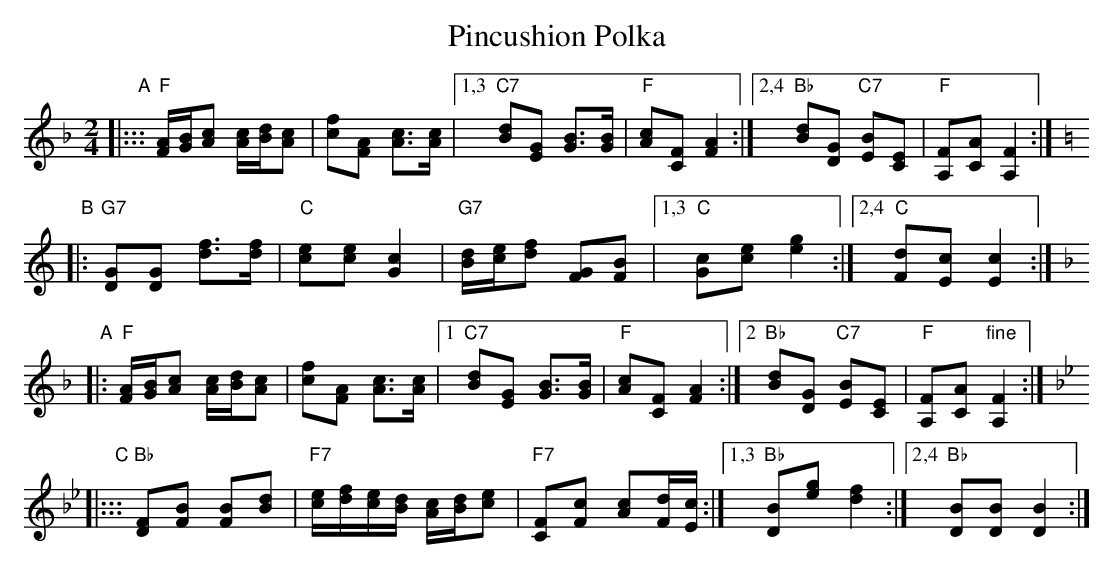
X:1
T: Pincushion Polka
M: 2/4
L: 1/16
K: F
"A"\
|::: "F"[AF][BG][c2A2] [cA][dB][c2A2] \
| [f2c2][A2F2] [c3A3][cA] \
|1,3 "C7"[d2B2][G2E2] [B3G3][BG] \
| "F"[c2A2][F2C2] [A4F4] \
:|2,4 "Bb"[d2B2][G2D2] "C7"[B2E2][E2C2] \
| "F"[F2A,2][A2C2] [F4A,4] :|
K: C
"B"\
|: "G7"[G2D2][G2D2] [f3d3][fd] \
| "C"[e2c2][e2c2] [c4G4] \
| "G7"[dB][ec][f2d2] [G2F2][B2F2] \
|1,3 "C"[c2G2][e2c2] [g4e4] \
:|2,4 "C"[d2F2][c2E2] [c4E4] :|
K: F
"A"
|: "F"[AF][BG][c2A2] [cA][dB][c2A2] \
| [f2c2][A2F2] [c3A3][cA] \
|1 "C7"[d2B2][G2E2] [B3G3][BG] \
| "F"[c2A2][F2C2] [A4F4] \
:|2 "Bb"[d2B2][G2D2] "C7"[B2E2][E2C2] \
| "F"[F2A,2][A2C2] "fine"[F4A,4] :|
K: Bb
"C"\
|::: "Bb"[F2D2][B2F2] [B2F2][d2B2] \
| "F7"[ec][fd][ec][dB] [cA][dB][e2c2] \
| "F7"[F2C2][c2F2] [c2A2][dF][cE] \
:|1,3 "Bb"[B2D2][g2e2] [f4d4] \
:|2,4 "Bb"[B2D2][B2D2] [B4D4] :|
